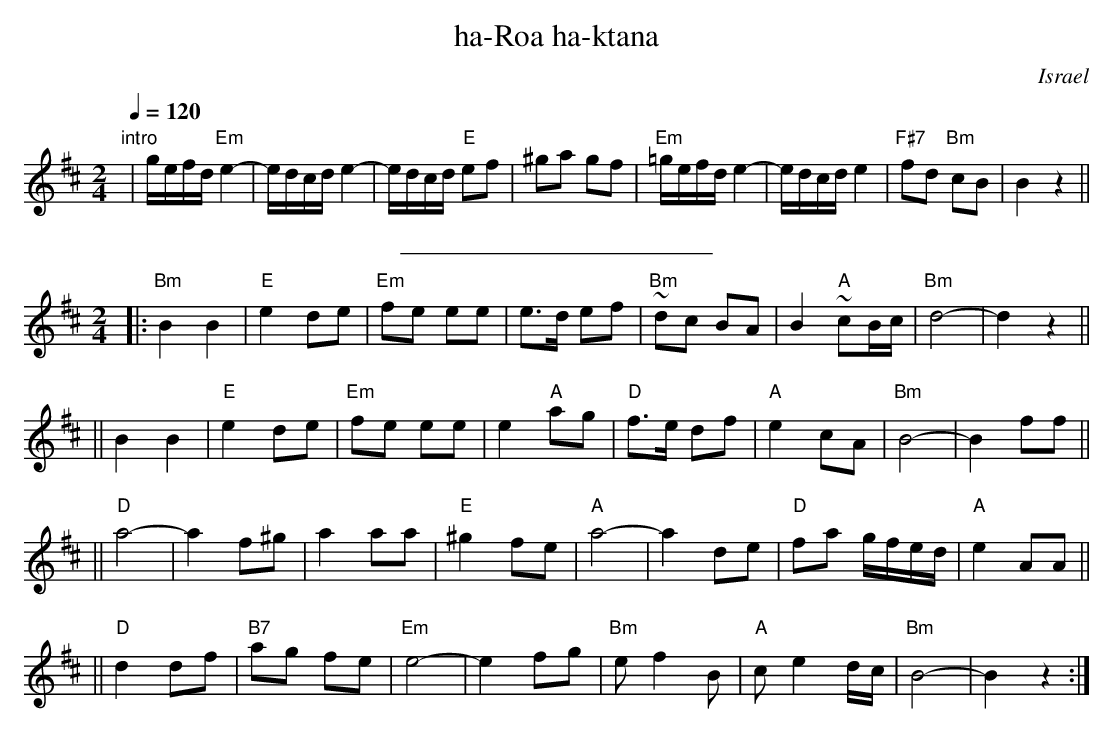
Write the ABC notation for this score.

X:1
T: ha-Roa ha-ktana
O: Israel
M: 2/4
L: 1/8
Q: 1/4=120
K: Bm
"intro"\
| g/e/f/d/ "Em"e2- | e/d/c/d/ e2- | e/d/c/d/ "E"ef | ^ga gf \
| "Em"=g/e/f/d/ e2- | e/d/c/d/ e2 | "F#7"fd "Bm"cB | B2 z2 ||
%%sep 10 10 200
M: 2/4
L: 1/8
|:"Bm"B2 B2 | "E"e2 de |"Em"fe ee |    e>d ef |"Bm"~dc BA |    B2 "A"~cB/c/ |"Bm"d4-         |    d2 z2 ||
||    B2 B2 | "E"e2 de |"Em"fe ee |  e2 "A"ag | "D"f>e df | "A"e2     cA    |"Bm"B4-         |    B2 ff ||
|| "D"a4-   |   a2 f^g |  a2   aa | "E"^g2 fe | "A"a4-    |    a2     de    | "D"fa g/f/e/d/ | "A"e2 AA ||
|| "D"d2 df |"B7"ag fe |"Em"e4-   |     e2 fg |"Bm"e f2 B | "A"ce2    d/c/  |"Bm"B4-         |    B2 z2 :|
